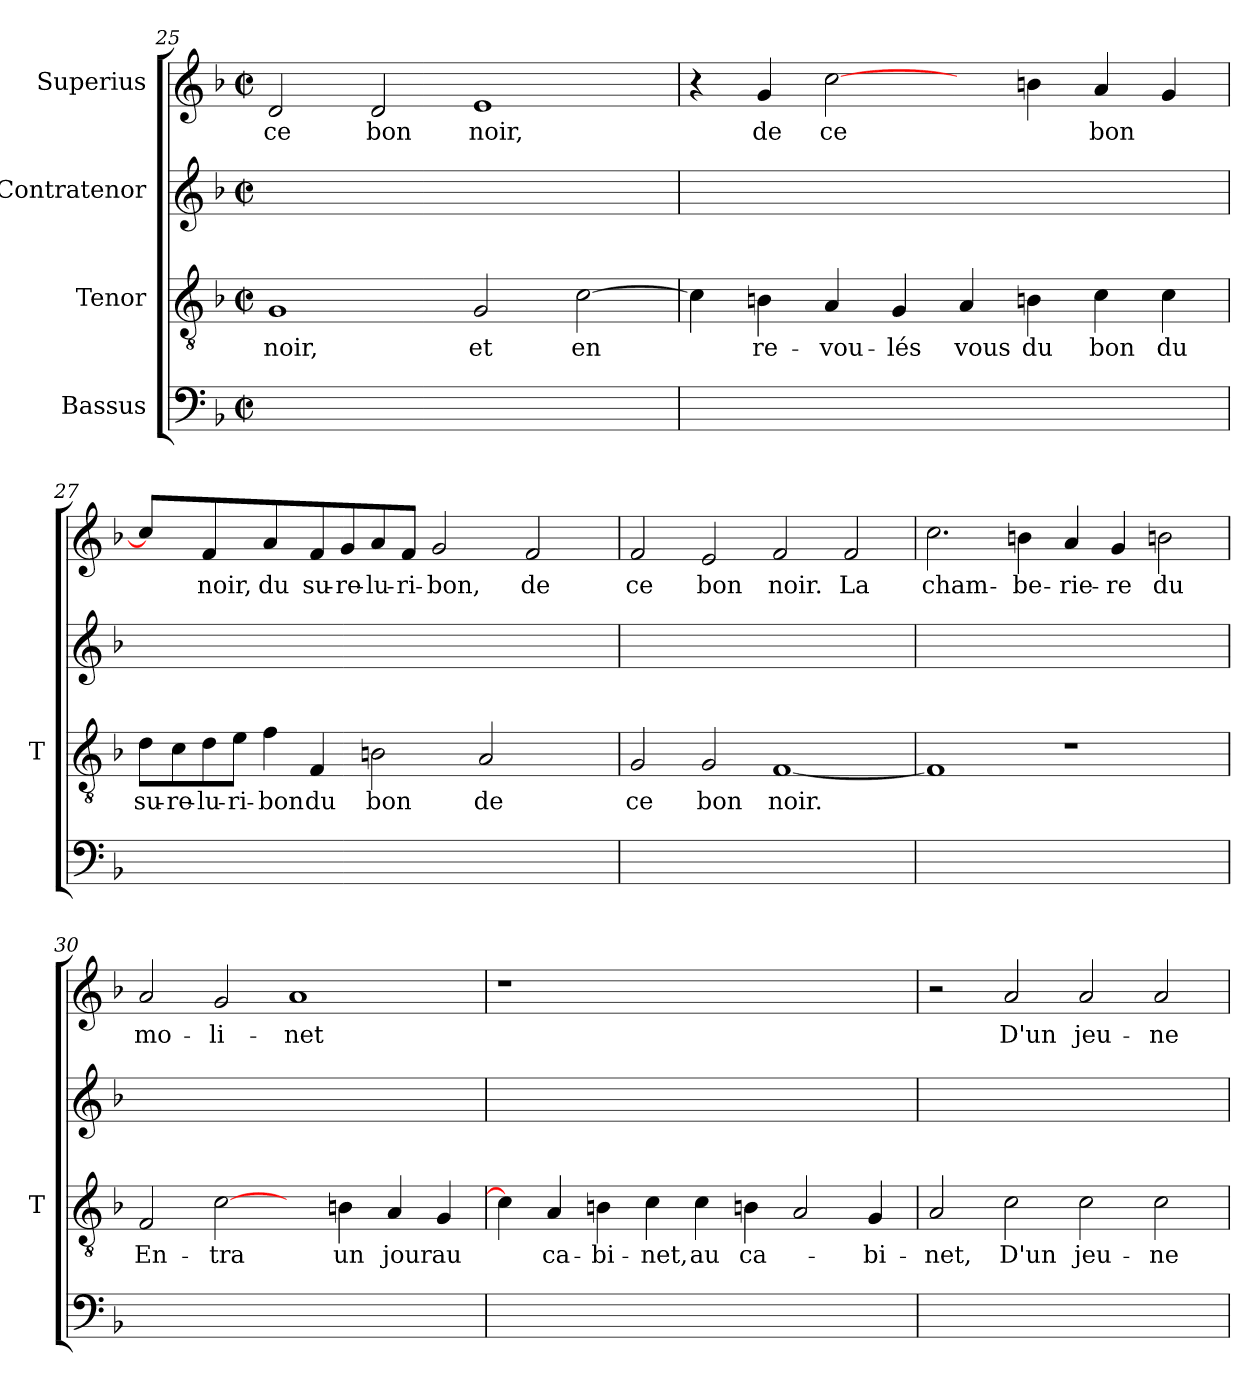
**kern	**kern	**text	**kern	**kern	**text
*part4	*part3	*part3	*part2	*part1	*part1
*staff4	*staff3	*staff3	*staff2	*staff1	*staff1
*I"Bassus	*I"Tenor	*	*I"Contratenor	*I"Superius	*
*	*I'T	*	*	*	*
*clefF4	*clefGv2	*	*clefG2	*clefG2	*
*k[b-]	*k[b-]	*	*k[b-]	*k[b-]	*
*F:	*F:	*	*F:	*F:	*
*M2/2	*M2/2	*	*M2/2	*M2/2	*
*met(c|)	*met(c|)	*	*met(c|)	*met(c|)	*
=25	=25	=25	=25	=25	=25
1ryy	1G	-noir,	1ryy	2d	-ce
.	.	.	.	2d	-bon
1ryy	2G	-et	1ryy	1e	-noir,
.	[2c	-en	.	.	.
=26	=26	=26	=26	=26	=26
1ryy	4c]	.	1ryy	4r	.
.	4Bn	re-	.	4g	-de
.	4A	vou-	.	[2cc	-ce
.	4G	-lés	.	.	.
1ryy	4A	-vous	1ryy	4ryy	.
.	4Bn	-du	.	4bn	.
.	4c	-bon	.	4a	-bon
.	4c	-du	.	4g	.
!!LO:PB:g=z
=27	=27	=27	=27	=27	=27
1ryy	8d	su-	1ryy	4cc]	.
.	8c	re-	.	.	.
.	8d	lu-	.	4f	-noir,
.	8eJ	ri-	.	.	.
.	4f	-bon	.	4a	-du
.	4F	-du	.	8f	su-
.	.	.	.	8g	re-
1ryy	2Bn	-bon	1ryy	8a	lu-
.	.	.	.	8fJ	ri-
.	.	.	.	2g	-bon,
.	2A	-de	.	.	.
.	.	.	.	2f	-de
4ryy	4ryy	.	4ryy	.	.
=28	=28	=28	=28	=28	=28
1ryy	2G	-ce	1ryy	2f	-ce
.	2G	-bon	.	2e	-bon
1ryy	[1F	-noir.	1ryy	2f	-noir.
.	.	.	.	2f	-La
=29	=29	=29	=29	=29	=29
1ryy	1F]	.	1ryy	2.cc	cham-
.	.	.	.	4bn	be-
1ryy	1r	.	1ryy	4a	rie-
.	.	.	.	4g	-re
.	.	.	.	2bn	-du
=30	=30	=30	=30	=30	=30
1ryy	2F	En-	1ryy	2a	mo-
.	[2c	-tra	.	2g	li-
1ryy	4ryy	.	1ryy	1a	-net
.	4Bn	-un	.	.	.
.	4A	-jour	.	.	.
.	4G	-au	.	.	.
=31	=31	=31	=31	=31	=31
1ryy	4c]	.	1ryy	1r	.
.	4A	ca-	.	.	.
.	4Bn	bi-	.	.	.
.	4c	-net,	.	.	.
1ryy	4c	-au	1ryy	1ryy	.
.	4Bn	ca-	.	.	.
.	2A	.	.	.	.
4ryy	4G	bi-	4ryy	4ryy	.
=32	=32	=32	=32	=32	=32
1ryy	2A	-net,	1ryy	2r	.
.	2c	-D'un	.	2a	-D'un
1ryy	2c	jeu-	1ryy	2a	jeu-
.	2c	-ne	.	2a	-ne
=	=	=	=	=	=
*-	*-	*-	*-	*-	*-
